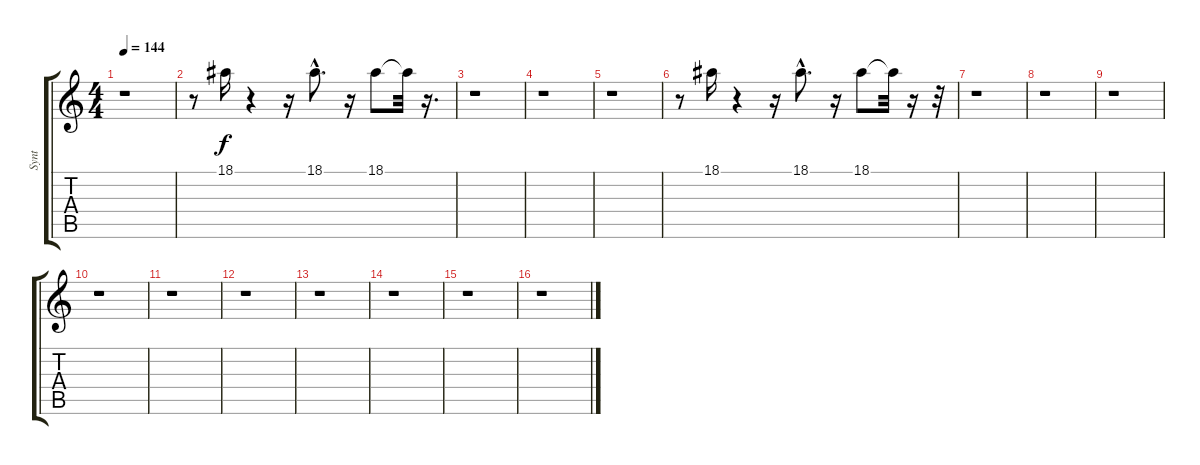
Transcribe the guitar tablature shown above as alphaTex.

\track ("Synt" "Synt") {instrument lead7fifths}
\staff {score tabs}
\tuning (E4 B3 G3 D3 A2 E2) {hide}
\ts (4 4)
\tempo 144
\clef g2
\ks c
r.1{dy f} |
r.8 18.1.16 r.4 r.16 18.1{hac}.8{d} r.16 18.1.8 18.1{t}.32 r.16{d} |
r.1 |
r.1 |
r.1 |
r.8 18.1.16 r.4 r.16 18.1{hac}.8{d} r.16 18.1.8 18.1{t}.32 r.16 r.32 |
r.1 |
r.1 |
r.1 |
r.1 |
r.1 |
r.1 |
r.1 |
r.1 |
r.1 |
r.1
